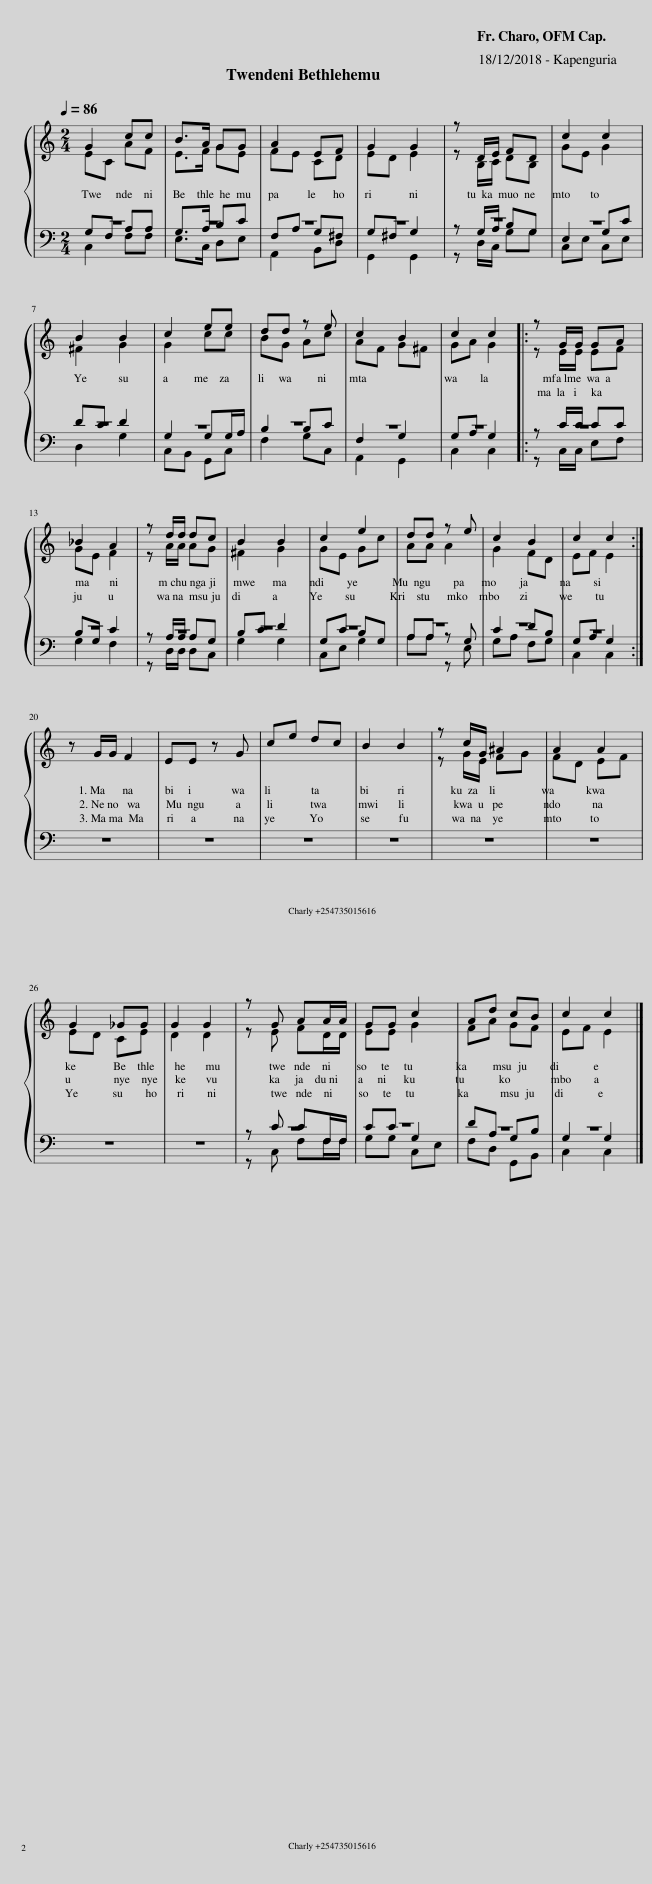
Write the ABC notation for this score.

X:1
%%score { ( 1 2 ) | ( 3 4 ) }
L:1/8
Q:1/4=86
M:2/4
I:linebreak $
K:C
V:1 treble
V:2 treble
V:3 bass
V:4 bass
V:1
 G2 cc | B>A GG | A2 EF | G2 G2 | z D/E/ FD | %5
 c2 c2 |$ B2 B2 | c2 ee | dd z e | c2 B2 | %10
 c2 c2 |: z G/G/ GA |$ _B2 A2 | z d/d/ dc | B2 B2 | %15
 c2 e2 | dd z e | c2 B2 | c2 c2 :|$ z G/G/ F2 | %20
 EE z G | ce dc | B2 B2 | z c/G/ ^A2 | A2 A2 |$ %25
 G2 _GG | G2 G2 | z G AA/A/ | GG c2 | Ad cB | %30
 c2 c2 |] %31
V:2
 EC AF | E>F GE | FE CD | ED E2 | z B,/C/ DB, | %5
 GE G2 |$ ^F2 G2 | G2 cc | BG Ac | AF G^F | %10
 GA G2 |: z E/E/ EF |$ GE F2 | z A/A/ AG | ^F2 G2 | %15
 GE Gc | AA A2 | G2 FD | EF E2 :|$ x4 | %20
 x4 | x4 | x4 | z G/E/ FG | FD EF |$ %25
 ED CE | D2 D2 | z E FD/D/ | EE G2 | FA GF | %30
 EF E2 |] %31
V:3
 G,F, A,A, | G,>A, B,C | F,A, G,^F, | G,^F, G,2 | z G,/A,/ B,G, | %5
 E,2 G,C |$ DC D2 | G,2 G,G,/A,/ | B,2 B,C | F,2 G,2 | %10
 G,A, G,2 |: z C/C/ CC |$ B,G, C2 | z A,/A,/ A,G, | B,C D2 | %15
 G,C B,G, | A,A, z G, | C2 DB, | G,A, G,2 :|$ x4 | %20
 x4 | x4 | x4 | x4 | x4 |$ %25
 x4 | x4 | z C CF,/F,/ | CC G,2 | DA, G,B, | %30
 G,2 G,2 |] %31
V:4
 C,2 F,F, | E,>C, D,E, | A,,2 B,,D, | G,,2 G,,2 | z D,/C,/ G,G, | %5
 C,E, C,E, |$ D,2 G,2 | C,B,, G,,C, | F,2 G,C, | A,,2 G,,2 | %10
 C,2 C,2 |: z C,/C,/ E,F, |$ G,2 F,2 | z D,/D,/ D,C, | G,2 G,2 | %15
 C,E, G,2 | A,A, z E, | G,A, F,G, | C,2 C,2 :|$ x4 | %20
 x4 | x4 | x4 | x4 | x4 |$ %25
 x4 | x4 | z C, F,F,/F,/ | G,G, C,E, | F,D, G,,B,, | %30
 C,2 C,2 |] %31
